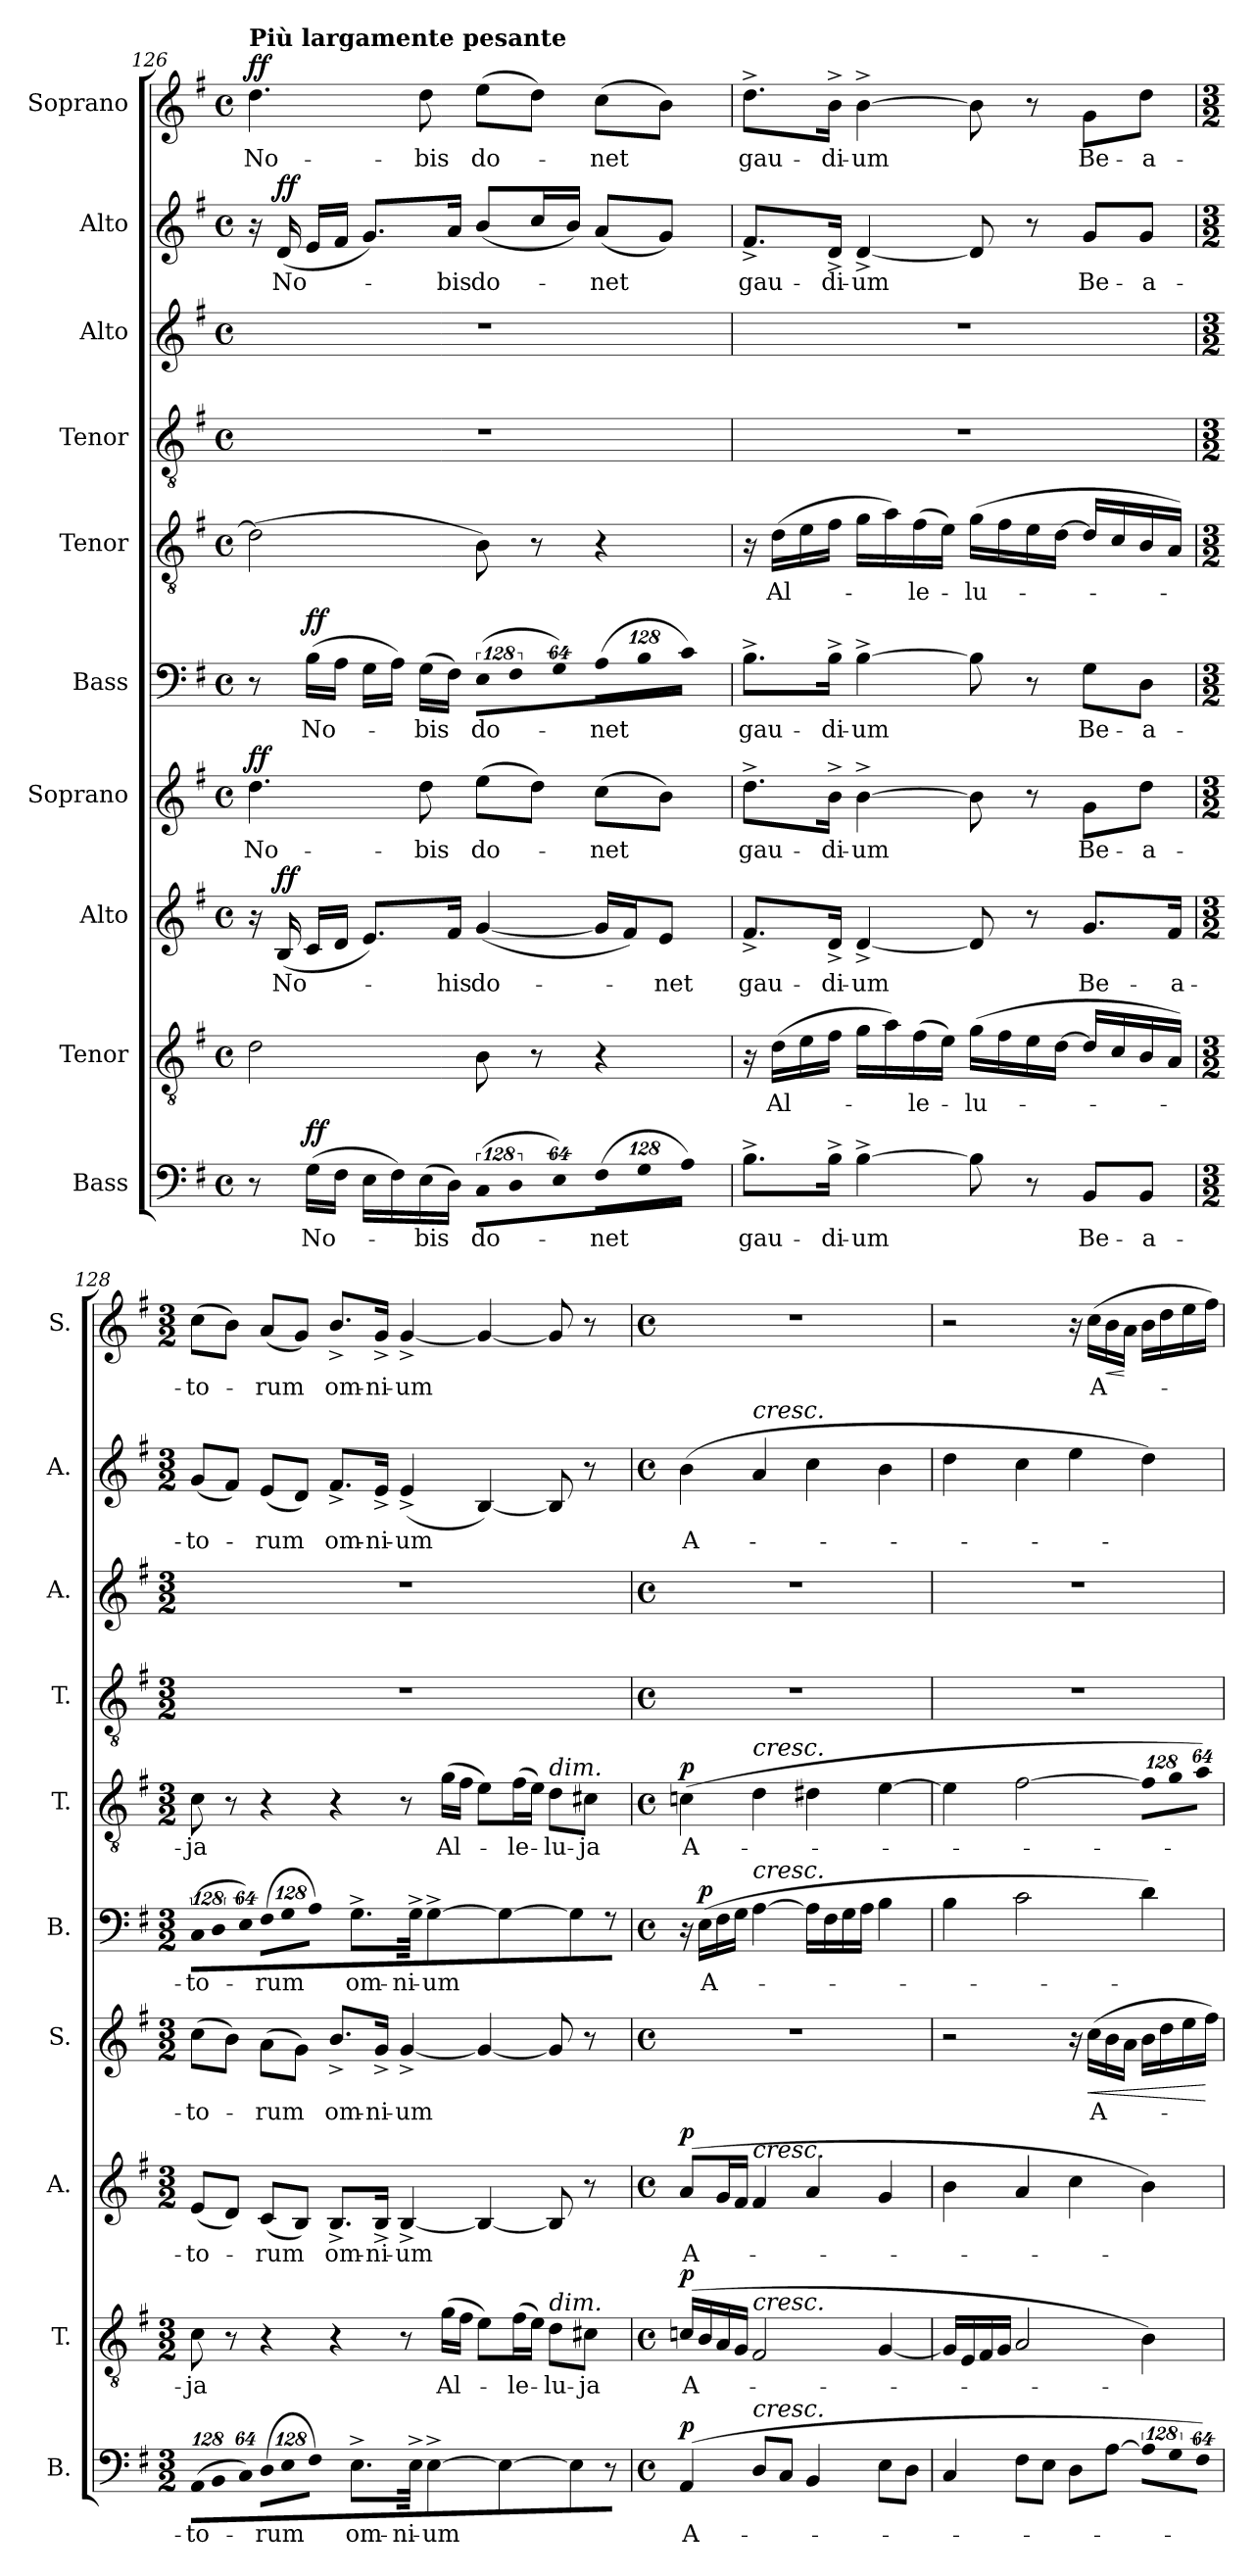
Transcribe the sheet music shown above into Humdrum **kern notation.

**kern	**text	**dynam	**kern	**text	**dynam	**kern	**text	**dynam	**kern	**text	**dynam	**kern	**text	**dynam	**kern	**text	**dynam	**kern	**kern	**kern	**text	**dynam	**kern	**text	**dynam
*part10	*part10	*part10	*part9	*part9	*part9	*part8	*part8	*part8	*part7	*part7	*part7	*part6	*part6	*part6	*part5	*part5	*part5	*part4	*part3	*part2	*part2	*part2	*part1	*part1	*part1
*staff10	*staff10	*staff10	*staff9	*staff9	*staff9	*staff8	*staff8	*staff8	*staff7	*staff7	*staff7	*staff6	*staff6	*staff6	*staff5	*staff5	*staff5	*staff4	*staff3	*staff2	*staff2	*staff2	*staff1	*staff1	*staff1
*I"Bass	*	*	*I"Tenor	*	*	*I"Alto	*	*	*I"Soprano	*	*	*I"Bass	*	*	*I"Tenor	*	*	*I"Tenor	*I"Alto	*I"Alto	*	*	*I"Soprano	*	*
*I'B.	*	*	*I'T.	*	*	*I'A.	*	*	*I'S.	*	*	*I'B.	*	*	*I'T.	*	*	*I'T.	*I'A.	*I'A.	*	*	*I'S.	*	*
*clefF4	*	*	*clefGv2	*	*	*clefG2	*	*	*clefG2	*	*	*clefF4	*	*	*clefGv2	*	*	*clefGv2	*clefG2	*clefG2	*	*	*clefG2	*	*
*	*	*	*ITrd7c12	*	*	*	*	*	*	*	*	*	*	*	*ITrd7c12	*	*	*ITrd7c12	*	*	*	*	*	*	*
*k[f#]	*	*	*k[f#]	*	*	*k[f#]	*	*	*k[f#]	*	*	*k[f#]	*	*	*k[f#]	*	*	*k[f#]	*k[f#]	*k[f#]	*	*	*k[f#]	*	*
*G:	*	*	*G:	*	*	*G:	*	*	*G:	*	*	*G:	*	*	*G:	*	*	*G:	*G:	*G:	*	*	*G:	*	*
*M4/4	*	*	*M4/4	*	*	*M4/4	*	*	*M4/4	*	*	*M4/4	*	*	*M4/4	*	*	*M4/4	*M4/4	*M4/4	*	*	*M4/4	*	*
*met(c)	*	*	*met(c)	*	*	*met(c)	*	*	*met(c)	*	*	*met(c)	*	*	*met(c)	*	*	*met(c)	*met(c)	*met(c)	*	*	*met(c)	*	*
=126	=126	=126	=126	=126	=126	=126	=126	=126	=126	=126	=126	=126	=126	=126	=126	=126	=126	=126	=126	=126	=126	=126	=126	=126	=126
!	!	!	!	!	!	!	!	!	!	!LO:LY:b:color=#000000	!	!	!	!	!	!	!	!	!	!	!	!	!	!	!
!	!	!	!	!	!	!	!	!	!	!	!	!	!	!	!	!	!	!	!	!	!	!	!LO:TX:a:B:t=Più largamente pesante	!	!
!	!	!	!	!	!	!	!	!	!	!	!	!	!	!	!	!	!	!	!	!	!	!	!	!LO:LY:b:color=#000000	!
8r	.	.	2Di\	.	.	16r	.	.	4.ddi\	No-	ff	8r	.	.	(2Di\]	.	.	1r	1r	16r	.	.	4.ddi\	No-	ff
!	!	!	!	!	!	!	!LO:LY:b:color=#000000	!	!	!	!	!	!	!	!	!	!	!	!	!	!	!	!	!	!
!	!	!	!	!	!	!	!	!	!	!	!	!	!	!	!	!	!	!	!	!	!LO:LY:b:color=#000000	!	!	!	!
.	.	.	.	.	.	(16Bi/	No-	ff	.	.	.	.	.	.	.	.	.	.	.	(16di/	No-	ff	.	.	.
!	!LO:LY:b:color=#000000	!	!	!	!	!	!	!	!	!	!	!	!	!	!	!	!	!	!	!	!	!	!	!	!
!	!	!	!	!	!	!	!	!	!	!	!	!	!LO:LY:b:color=#000000	!	!	!	!	!	!	!	!	!	!	!	!
(16Gi\LL	No-	ff	.	.	.	16ci/LL	.	.	.	.	.	(16Bi\LL	No-	ff	.	.	.	.	.	16ei/LL	.	.	.	.	.
16F#i\JJ	.	.	.	.	.	16di/JJ	.	.	.	.	.	16Ai\JJ	.	.	.	.	.	.	.	16f#i/JJ	.	.	.	.	.
16Ei\LL	.	.	.	.	.	8.ei/L)	.	.	.	.	.	16Gi\LL	.	.	.	.	.	.	.	8.gi/L)	.	.	.	.	.
16F#i\)	.	.	.	.	.	.	.	.	.	.	.	16Ai\JJ)	.	.	.	.	.	.	.	.	.	.	.	.	.
!	!LO:LY:b:color=#000000	!	!	!	!	!	!	!	!	!	!	!	!	!	!	!	!	!	!	!	!	!	!	!	!
!	!	!	!	!	!	!	!	!	!	!LO:LY:b:color=#000000	!	!	!	!	!	!	!	!	!	!	!	!	!	!	!
!	!	!	!	!	!	!	!	!	!	!	!	!	!LO:LY:b:color=#000000	!	!	!	!	!	!	!	!	!	!	!	!
!	!	!	!	!	!	!	!	!	!	!	!	!	!	!	!	!	!	!	!	!	!	!	!	!LO:LY:b:color=#000000	!
(16Ei\	-bis	.	.	.	.	.	.	.	8ddi\	-bis	.	(16Gi\LL	-bis	.	.	.	.	.	.	.	.	.	8ddi\	-bis	.
!	!	!	!	!	!	!	!LO:LY:b:color=#000000	!	!	!	!	!	!	!	!	!	!	!	!	!	!	!	!	!	!
!	!	!	!	!	!	!	!	!	!	!	!	!	!	!	!	!	!	!	!	!	!LO:LY:b:color=#000000	!	!	!	!
16Di\JJ)	.	.	.	.	.	16f#i/Jk	-his	.	.	.	.	16F#i\JJ)	.	.	.	.	.	.	.	16ai/Jk	-bis	.	.	.	.
!LO:N:vis=8	!	!	!	!	!	!	!	!	!	!	!	!	!	!	!	!	!	!	!	!	!	!	!	!	!
!	!LO:LY:b:color=#000000	!	!	!	!	!	!	!	!	!	!	!	!	!	!	!	!	!	!	!	!	!	!	!	!
!	!	!	!	!	!	!	!LO:LY:b:color=#000000	!	!	!	!	!	!	!	!	!	!	!	!	!	!	!	!	!	!
!	!	!	!	!	!	!	!	!	!	!LO:LY:b:color=#000000	!	!LO:N:vis=8	!	!	!	!	!	!	!	!	!	!	!	!	!
!	!	!	!	!	!	!	!	!	!	!	!	!	!LO:LY:b:color=#000000	!	!	!	!	!	!	!	!	!	!	!	!
!	!	!	!	!	!	!	!	!	!	!	!	!	!	!	!	!	!	!	!	!	!LO:LY:b:color=#000000	!	!	!	!
!	!	!	!	!	!	!	!	!	!	!	!	!	!	!	!	!	!	!	!	!	!	!	!	!LO:LY:b:color=#000000	!
(1024%85Ci\L	do-	.	8BBi\	.	.	([<4gi/	do-	.	(8eei\L	do-	.	(1024%85Ei\L	do-	.	8BBi\)	.	.	.	.	(8bi/L	do-	.	(8eei\L	do-	.
!LO:N:vis=8	!	!	!	!	!	!	!	!	!	!	!	!LO:N:vis=8	!	!	!	!	!	!	!	!	!	!	!	!	!
1024%85Di\	.	.	.	.	.	.	.	.	.	.	.	1024%85F#i\	.	.	.	.	.	.	.	.	.	.	.	.	.
.	.	.	8r	.	.	.	.	.	8ddi\J)	.	.	.	.	.	8r	.	.	.	.	16cci/L	.	.	8ddi\J)	.	.
!LO:N:vis=8	!	!	!	!	!	!	!	!	!	!	!	!LO:N:vis=8	!	!	!	!	!	!	!	!	!	!	!	!	!
512%43Ei\J)	.	.	.	.	.	.	.	.	.	.	.	512%43Gi\J)	.	.	.	.	.	.	.	.	.	.	.	.	.
.	.	.	.	.	.	.	.	.	.	.	.	.	.	.	.	.	.	.	.	16bi/JJ)	.	.	.	.	.
!LO:N:vis=8	!	!	!	!	!	!	!	!	!	!	!	!	!	!	!	!	!	!	!	!	!	!	!	!	!
!	!LO:LY:b:color=#000000	!	!	!	!	!	!	!	!	!	!	!	!	!	!	!	!	!	!	!	!	!	!	!	!
!	!	!	!	!	!	!	!	!	!	!LO:LY:b:color=#000000	!	!LO:N:vis=8	!	!	!	!	!	!	!	!	!	!	!	!	!
!	!	!	!	!	!	!	!	!	!	!	!	!	!LO:LY:b:color=#000000	!	!	!	!	!	!	!	!	!	!	!	!
!	!	!	!	!	!	!	!	!	!	!	!	!	!	!	!	!	!	!	!	!	!LO:LY:b:color=#000000	!	!	!	!
!	!	!	!	!	!	!	!	!	!	!	!	!	!	!	!	!	!	!	!	!	!	!	!	!LO:LY:b:color=#000000	!
(1024%85F#i\L	-net	.	4r	.	.	16gi/LL]	.	.	(8cci\L	-net	.	(1024%85Ai\L	-net	.	4r	.	.	.	.	(8ai/L	-net	.	(8cci\L	-net	.
.	.	.	.	.	.	16f#i/J)	.	.	.	.	.	.	.	.	.	.	.	.	.	.	.	.	.	.	.
!LO:N:vis=8	!	!	!	!	!	!	!	!	!	!	!	!LO:N:vis=8	!	!	!	!	!	!	!	!	!	!	!	!	!
1024%85Gi\	.	.	.	.	.	.	.	.	.	.	.	1024%85Bi\	.	.	.	.	.	.	.	.	.	.	.	.	.
!	!	!	!	!	!	!	!LO:LY:b:color=#000000	!	!	!	!	!	!	!	!	!	!	!	!	!	!	!	!	!	!
.	.	.	.	.	.	8ei/J	-net	.	8bi\J)	.	.	.	.	.	.	.	.	.	.	8gi/J)	.	.	8bi\J)	.	.
!LO:N:vis=8	!	!	!	!	!	!	!	!	!	!	!	!LO:N:vis=8	!	!	!	!	!	!	!	!	!	!	!	!	!
512%43Ai\J)	.	.	.	.	.	.	.	.	.	.	.	512%43ci\J)	.	.	.	.	.	.	.	.	.	.	.	.	.
!!LO:PB:g=z
=127	=127	=127	=127	=127	=127	=127	=127	=127	=127	=127	=127	=127	=127	=127	=127	=127	=127	=127	=127	=127	=127	=127	=127	=127	=127
!	!LO:LY:b:color=#000000	!	!	!	!	!	!	!	!	!	!	!	!	!	!	!	!	!	!	!	!	!	!	!	!
!	!	!	!	!	!	!	!LO:LY:b:color=#000000	!	!	!	!	!	!	!	!	!	!	!	!	!	!	!	!	!	!
!	!	!	!	!	!	!	!	!	!	!LO:LY:b:color=#000000	!	!	!	!	!	!	!	!	!	!	!	!	!	!	!
!	!	!	!	!	!	!	!	!	!	!	!	!	!LO:LY:b:color=#000000	!	!	!	!	!	!	!	!	!	!	!	!
!	!	!	!	!	!	!	!	!	!	!	!	!	!	!	!	!	!	!	!	!	!LO:LY:b:color=#000000	!	!	!	!
!	!	!	!	!	!	!	!	!	!	!	!	!	!	!	!	!	!	!	!	!	!	!	!	!LO:LY:b:color=#000000	!
8.B^i\L	gau-	.	16r	.	.	8.f#^i/L	gau-	.	8.dd^i\L	gau-	.	8.B^i\L	gau-	.	16r	.	.	1r	1r	8.f#^i/L	gau-	.	8.dd^i\L	gau-	.
!	!	!	!	!LO:LY:b:color=#000000	!	!	!	!	!	!	!	!	!	!	!	!	!	!	!	!	!	!	!	!	!
!	!	!	!	!	!	!	!	!	!	!	!	!	!	!	!	!LO:LY:b:color=#000000	!	!	!	!	!	!	!	!	!
.	.	.	(16Di\LL	Al-	.	.	.	.	.	.	.	.	.	.	(16Di\LL	Al-	.	.	.	.	.	.	.	.	.
.	.	.	16Ei\	.	.	.	.	.	.	.	.	.	.	.	16Ei\	.	.	.	.	.	.	.	.	.	.
!	!LO:LY:b:color=#000000	!	!	!	!	!	!	!	!	!	!	!	!	!	!	!	!	!	!	!	!	!	!	!	!
!	!	!	!	!	!	!	!LO:LY:b:color=#000000	!	!	!	!	!	!	!	!	!	!	!	!	!	!	!	!	!	!
!	!	!	!	!	!	!	!	!	!	!LO:LY:b:color=#000000	!	!	!	!	!	!	!	!	!	!	!	!	!	!	!
!	!	!	!	!	!	!	!	!	!	!	!	!	!LO:LY:b:color=#000000	!	!	!	!	!	!	!	!	!	!	!	!
!	!	!	!	!	!	!	!	!	!	!	!	!	!	!	!	!	!	!	!	!	!LO:LY:b:color=#000000	!	!	!	!
!	!	!	!	!	!	!	!	!	!	!	!	!	!	!	!	!	!	!	!	!	!	!	!	!LO:LY:b:color=#000000	!
16B^i\Jk	-di-	.	16F#i\JJ	.	.	16d^i/Jk	-di-	.	16b^i\Jk	-di-	.	16B^i\Jk	-di-	.	16F#i\JJ	.	.	.	.	16d^i/Jk	-di-	.	16b^i\Jk	-di-	.
!	!LO:LY:b:color=#000000	!	!	!	!	!	!	!	!	!	!	!	!	!	!	!	!	!	!	!	!	!	!	!	!
!	!	!	!	!	!	!	!LO:LY:b:color=#000000	!	!	!	!	!	!	!	!	!	!	!	!	!	!	!	!	!	!
!	!	!	!	!	!	!	!	!	!	!LO:LY:b:color=#000000	!	!	!	!	!	!	!	!	!	!	!	!	!	!	!
!	!	!	!	!	!	!	!	!	!	!	!	!	!LO:LY:b:color=#000000	!	!	!	!	!	!	!	!	!	!	!	!
!	!	!	!	!	!	!	!	!	!	!	!	!	!	!	!	!	!	!	!	!	!LO:LY:b:color=#000000	!	!	!	!
!	!	!	!	!	!	!	!	!	!	!	!	!	!	!	!	!	!	!	!	!	!	!	!	!LO:LY:b:color=#000000	!
[>4B^i\	-um	.	16Gi\LL	.	.	[<4d^i/	-um	.	[>4b^i\	-um	.	[>4B^i\	-um	.	16Gi\LL	.	.	.	.	[<4d^i/	-um	.	[>4b^i\	-um	.
.	.	.	16Ai\)	.	.	.	.	.	.	.	.	.	.	.	16Ai\)	.	.	.	.	.	.	.	.	.	.
!	!	!	!	!LO:LY:b:color=#000000	!	!	!	!	!	!	!	!	!	!	!	!	!	!	!	!	!	!	!	!	!
!	!	!	!	!	!	!	!	!	!	!	!	!	!	!	!	!LO:LY:b:color=#000000	!	!	!	!	!	!	!	!	!
.	.	.	(16F#i\	-le-	.	.	.	.	.	.	.	.	.	.	(16F#i\	-le-	.	.	.	.	.	.	.	.	.
.	.	.	16Ei\JJ)	.	.	.	.	.	.	.	.	.	.	.	16Ei\JJ)	.	.	.	.	.	.	.	.	.	.
!	!	!	!	!LO:LY:b:color=#000000	!	!	!	!	!	!	!	!	!	!	!	!	!	!	!	!	!	!	!	!	!
!	!	!	!	!	!	!	!	!	!	!	!	!	!	!	!	!LO:LY:b:color=#000000	!	!	!	!	!	!	!	!	!
8Bi\]	.	.	(16Gi\LL	-lu-	.	8di/]	.	.	8bi\]	.	.	8Bi\]	.	.	(16Gi\LL	-lu-	.	.	.	8di/]	.	.	8bi\]	.	.
.	.	.	16F#i\	.	.	.	.	.	.	.	.	.	.	.	16F#i\	.	.	.	.	.	.	.	.	.	.
8r	.	.	16Ei\	.	.	8r	.	.	8r	.	.	8r	.	.	16Ei\	.	.	.	.	8r	.	.	8r	.	.
.	.	.	[>16Di\JJ	.	.	.	.	.	.	.	.	.	.	.	[>16Di\JJ	.	.	.	.	.	.	.	.	.	.
!	!LO:LY:b:color=#000000	!	!	!	!	!	!	!	!	!	!	!	!	!	!	!	!	!	!	!	!	!	!	!	!
!	!	!	!	!	!	!	!LO:LY:b:color=#000000	!	!	!	!	!	!	!	!	!	!	!	!	!	!	!	!	!	!
!	!	!	!	!	!	!	!	!	!	!LO:LY:b:color=#000000	!	!	!	!	!	!	!	!	!	!	!	!	!	!	!
!	!	!	!	!	!	!	!	!	!	!	!	!	!LO:LY:b:color=#000000	!	!	!	!	!	!	!	!	!	!	!	!
!	!	!	!	!	!	!	!	!	!	!	!	!	!	!	!	!	!	!	!	!	!LO:LY:b:color=#000000	!	!	!	!
!	!	!	!	!	!	!	!	!	!	!	!	!	!	!	!	!	!	!	!	!	!	!	!	!LO:LY:b:color=#000000	!
8BBi/L	Be-	.	16Di/LL]	.	.	8.gi/L	Be-	.	8gi\L	Be-	.	8Gi\L	Be-	.	16Di/LL]	.	.	.	.	8gi/L	Be-	.	8gi\L	Be-	.
.	.	.	16Ci/	.	.	.	.	.	.	.	.	.	.	.	16Ci/	.	.	.	.	.	.	.	.	.	.
!	!LO:LY:b:color=#000000	!	!	!	!	!	!	!	!	!	!	!	!	!	!	!	!	!	!	!	!	!	!	!	!
!	!	!	!	!	!	!	!	!	!	!LO:LY:b:color=#000000	!	!	!	!	!	!	!	!	!	!	!	!	!	!	!
!	!	!	!	!	!	!	!	!	!	!	!	!	!LO:LY:b:color=#000000	!	!	!	!	!	!	!	!	!	!	!	!
!	!	!	!	!	!	!	!	!	!	!	!	!	!	!	!	!	!	!	!	!	!LO:LY:b:color=#000000	!	!	!	!
!	!	!	!	!	!	!	!	!	!	!	!	!	!	!	!	!	!	!	!	!	!	!	!	!LO:LY:b:color=#000000	!
8BBi/J	-a-	.	16BBi/	.	.	.	.	.	8ddi\J	-a-	.	8Di\J	-a-	.	16BBi/	.	.	.	.	8gi/J	-a-	.	8ddi\J	-a-	.
!	!	!	!	!	!	!	!LO:LY:b:color=#000000	!	!	!	!	!	!	!	!	!	!	!	!	!	!	!	!	!	!
.	.	.	16AAi/JJ)	.	.	16f#i/Jk	-a-	.	.	.	.	.	.	.	16AAi/JJ)	.	.	.	.	.	.	.	.	.	.
=128	=128	=128	=128	=128	=128	=128	=128	=128	=128	=128	=128	=128	=128	=128	=128	=128	=128	=128	=128	=128	=128	=128	=128	=128	=128
*M3/2	*	*	*M3/2	*	*	*M3/2	*	*	*M3/2	*	*	*M3/2	*	*	*M3/2	*	*	*M3/2	*M3/2	*M3/2	*	*	*M3/2	*	*
*Xbrackettup	*	*	*	*	*	*	*	*	*	*	*	*	*	*	*	*	*	*	*	*	*	*	*	*	*
!LO:N:vis=8	!	!	!	!	!	!	!	!	!	!	!	!	!	!	!	!	!	!	!	!	!	!	!	!	!
!	!LO:LY:b:color=#000000	!	!	!	!	!	!	!	!	!	!	!	!	!	!	!	!	!	!	!	!	!	!	!	!
!	!	!	!	!LO:LY:b:color=#000000	!	!	!	!	!	!	!	!	!	!	!	!	!	!	!	!	!	!	!	!	!
!	!	!	!	!	!	!	!LO:LY:b:color=#000000	!	!	!	!	!	!	!	!	!	!	!	!	!	!	!	!	!	!
!	!	!	!	!	!	!	!	!	!	!LO:LY:b:color=#000000	!	!LO:N:vis=8	!	!	!	!	!	!	!	!	!	!	!	!	!
!	!	!	!	!	!	!	!	!	!	!	!	!	!LO:LY:b:color=#000000	!	!	!	!	!	!	!	!	!	!	!	!
!	!	!	!	!	!	!	!	!	!	!	!	!	!	!	!	!LO:LY:b:color=#000000	!	!LO:N:vis=1	!LO:N:vis=1	!	!	!	!	!	!
!	!	!	!	!	!	!	!	!	!	!	!	!	!	!	!	!	!	!	!	!	!LO:LY:b:color=#000000	!	!	!	!
!	!	!	!	!	!	!	!	!	!	!	!	!	!	!	!	!	!	!	!	!	!	!	!	!LO:LY:b:color=#000000	!
(1024%85AAi/L	-to-	.	8Ci\	-ja	.	(8ei/L	-to-	.	(8cci\L	-to-	.	(1024%85Ci\L	-to-	.	8Ci\	-ja	.	1.r	1.r	(8gi/L	-to-	.	(8cci\L	-to-	.
!LO:N:vis=8	!	!	!	!	!	!	!	!	!	!	!	!LO:N:vis=8	!	!	!	!	!	!	!	!	!	!	!	!	!
1024%85BBi/	.	.	.	.	.	.	.	.	.	.	.	1024%85Di\	.	.	.	.	.	.	.	.	.	.	.	.	.
.	.	.	8r	.	.	8di/J)	.	.	8bi\J)	.	.	.	.	.	8r	.	.	.	.	8f#i/J)	.	.	8bi\J)	.	.
!LO:N:vis=8	!	!	!	!	!	!	!	!	!	!	!	!LO:N:vis=8	!	!	!	!	!	!	!	!	!	!	!	!	!
512%43Ci/J)	.	.	.	.	.	.	.	.	.	.	.	512%43Ei\J)	.	.	.	.	.	.	.	.	.	.	.	.	.
*brackettup	*	*	*	*	*	*	*	*	*	*	*	*	*	*	*	*	*	*	*	*	*	*	*	*	*
!LO:N:vis=8	!	!	!	!	!	!	!	!	!	!	!	!	!	!	!	!	!	!	!	!	!	!	!	!	!
!	!LO:LY:b:color=#000000	!	!	!	!	!	!	!	!	!	!	!	!	!	!	!	!	!	!	!	!	!	!	!	!
!	!	!	!	!	!	!	!LO:LY:b:color=#000000	!	!	!	!	!	!	!	!	!	!	!	!	!	!	!	!	!	!
!	!	!	!	!	!	!	!	!	!	!LO:LY:b:color=#000000	!	!LO:N:vis=8	!	!	!	!	!	!	!	!	!	!	!	!	!
!	!	!	!	!	!	!	!	!	!	!	!	!	!LO:LY:b:color=#000000	!	!	!	!	!	!	!	!	!	!	!	!
!	!	!	!	!	!	!	!	!	!	!	!	!	!	!	!	!	!	!	!	!	!LO:LY:b:color=#000000	!	!	!	!
!	!	!	!	!	!	!	!	!	!	!	!	!	!	!	!	!	!	!	!	!	!	!	!	!LO:LY:b:color=#000000	!
(1024%85Di\L	-rum	.	4r	.	.	(8ci/L	-rum	.	(8ai\L	-rum	.	(1024%85F#i\L	-rum	.	4r	.	.	.	.	(8ei/L	-rum	.	(8ai/L	-rum	.
!LO:N:vis=8	!	!	!	!	!	!	!	!	!	!	!	!LO:N:vis=8	!	!	!	!	!	!	!	!	!	!	!	!	!
1024%85Ei\	.	.	.	.	.	.	.	.	.	.	.	1024%85Gi\	.	.	.	.	.	.	.	.	.	.	.	.	.
.	.	.	.	.	.	8Bi/J)	.	.	8gi\J)	.	.	.	.	.	.	.	.	.	.	8di/J)	.	.	8gi/J)	.	.
!LO:N:vis=8	!	!	!	!	!	!	!	!	!	!	!	!LO:N:vis=8	!	!	!	!	!	!	!	!	!	!	!	!	!
512%43F#i\J)	.	.	.	.	.	.	.	.	.	.	.	512%43Ai\J)	.	.	.	.	.	.	.	.	.	.	.	.	.
!	!LO:LY:b:color=#000000	!	!	!	!	!	!	!	!	!	!	!	!	!	!	!	!	!	!	!	!	!	!	!	!
!	!	!	!	!	!	!	!LO:LY:b:color=#000000	!	!	!	!	!	!	!	!	!	!	!	!	!	!	!	!	!	!
!	!	!	!	!	!	!	!	!	!	!LO:LY:b:color=#000000	!	!	!	!	!	!	!	!	!	!	!	!	!	!	!
!	!	!	!	!	!	!	!	!	!	!	!	!	!LO:LY:b:color=#000000	!	!	!	!	!	!	!	!	!	!	!	!
!	!	!	!	!	!	!	!	!	!	!	!	!	!	!	!	!	!	!	!	!	!LO:LY:b:color=#000000	!	!	!	!
!	!	!	!	!	!	!	!	!	!	!	!	!	!	!	!	!	!	!	!	!	!	!	!	!LO:LY:b:color=#000000	!
8.E^i\L	om-	.	4r	.	.	8.B^i/L	om-	.	8.b^i/L	om-	.	8.G^i\L	om-	.	4r	.	.	.	.	8.f#^i/L	om-	.	8.b^i/L	om-	.
!	!LO:LY:b:color=#000000	!	!	!	!	!	!	!	!	!	!	!	!	!	!	!	!	!	!	!	!	!	!	!	!
!	!	!	!	!	!	!	!LO:LY:b:color=#000000	!	!	!	!	!	!	!	!	!	!	!	!	!	!	!	!	!	!
!	!	!	!	!	!	!	!	!	!	!LO:LY:b:color=#000000	!	!	!	!	!	!	!	!	!	!	!	!	!	!	!
!	!	!	!	!	!	!	!	!	!	!	!	!	!LO:LY:b:color=#000000	!	!	!	!	!	!	!	!	!	!	!	!
!	!	!	!	!	!	!	!	!	!	!	!	!	!	!	!	!	!	!	!	!	!LO:LY:b:color=#000000	!	!	!	!
!	!	!	!	!	!	!	!	!	!	!	!	!	!	!	!	!	!	!	!	!	!	!	!	!LO:LY:b:color=#000000	!
16E^i\Jk	-ni-	.	.	.	.	16B^i/Jk	-ni-	.	16g^i/Jk	-ni-	.	16G^i\Jk	-ni-	.	.	.	.	.	.	16e^i/Jk	-ni-	.	16g^i/Jk	-ni-	.
!	!LO:LY:b:color=#000000	!	!	!	!	!	!	!	!	!	!	!	!	!	!	!	!	!	!	!	!	!	!	!	!
!	!	!	!	!	!	!	!LO:LY:b:color=#000000	!	!	!	!	!	!	!	!	!	!	!	!	!	!	!	!	!	!
!	!	!	!	!	!	!	!	!	!	!LO:LY:b:color=#000000	!	!	!	!	!	!	!	!	!	!	!	!	!	!	!
!	!	!	!	!	!	!	!	!	!	!	!	!	!LO:LY:b:color=#000000	!	!	!	!	!	!	!	!	!	!	!	!
!	!	!	!	!	!	!	!	!	!	!	!	!	!	!	!	!	!	!	!	!	!LO:LY:b:color=#000000	!	!	!	!
!	!	!	!	!	!	!	!	!	!	!	!	!	!	!	!	!	!	!	!	!	!	!	!	!LO:LY:b:color=#000000	!
[>4E^i\	-um	.	8r	.	.	[<4B^i/	-um	.	[<4g^i/	-um	.	[>4G^i\	-um	.	8r	.	.	.	.	(4e^i/	-um	.	[<4g^i/	-um	.
!	!	!	!	!LO:LY:b:color=#000000	!	!	!	!	!	!	!	!	!	!	!	!	!	!	!	!	!	!	!	!	!
!	!	!	!	!	!	!	!	!	!	!	!	!	!	!	!	!LO:LY:b:color=#000000	!	!	!	!	!	!	!	!	!
.	.	.	(16Gi\LL	Al-	.	.	.	.	.	.	.	.	.	.	(16Gi\LL	Al-	.	.	.	.	.	.	.	.	.
.	.	.	16F#i\JJ	.	.	.	.	.	.	.	.	.	.	.	16F#i\JJ	.	.	.	.	.	.	.	.	.	.
4Ei\_>	.	.	8Ei\L)	.	.	4Bi/_<	.	.	4gi/_<	.	.	4Gi\_>	.	.	8Ei\L)	.	.	.	.	[<4Bi/)	.	.	4gi/_<	.	.
!	!	!	!	!LO:LY:b:color=#000000	!	!	!	!	!	!	!	!	!	!	!	!	!	!	!	!	!	!	!	!	!
!	!	!	!	!	!	!	!	!	!	!	!	!	!	!	!	!LO:LY:b:color=#000000	!	!	!	!	!	!	!	!	!
.	.	.	(16F#i\L	-le-	.	.	.	.	.	.	.	.	.	.	(16F#i\L	-le-	.	.	.	.	.	.	.	.	.
.	.	.	16Ei\JJ)	.	.	.	.	.	.	.	.	.	.	.	16Ei\JJ)	.	.	.	.	.	.	.	.	.	.
!	!	!	!	!LO:LY:b:color=#000000	!	!	!	!	!	!	!	!	!	!	!	!	!	!	!	!	!	!	!	!	!
!	!	!	!	!	!	!	!	!	!	!	!	!	!	!	!LO:TX:a:i:t=dim.	!	!	!	!	!	!	!	!	!	!
!	!	!	!LO:TX:a:i:t=dim.	!	!	!	!	!	!	!	!	!	!	!	!	!	!	!	!	!	!	!	!	!	!
!	!	!	!	!	!	!	!	!	!	!	!	!	!	!	!	!LO:LY:b:color=#000000	!	!	!	!	!	!	!	!	!
8Ei\]	.	.	8Di\L	-lu-	.	8Bi/]	.	.	8gi/]	.	.	8Gi\]	.	.	8Di\L	-lu-	.	.	.	8Bi/]	.	.	8gi/]	.	.
!	!	!	!	!LO:LY:b:color=#000000	!	!	!	!	!	!	!	!	!	!	!	!	!	!	!	!	!	!	!	!	!
!	!	!	!	!	!	!	!	!	!	!	!	!	!	!	!	!LO:LY:b:color=#000000	!	!	!	!	!	!	!	!	!
8r	.	.	8C#Xi\J	-ja	.	8r	.	.	8r	.	.	8r	.	.	8C#Xi\J	-ja	.	.	.	8r	.	.	8r	.	.
=129	=129	=129	=129	=129	=129	=129	=129	=129	=129	=129	=129	=129	=129	=129	=129	=129	=129	=129	=129	=129	=129	=129	=129	=129	=129
*M4/4	*	*	*M4/4	*	*	*M4/4	*	*	*M4/4	*	*	*M4/4	*	*	*M4/4	*	*	*M4/4	*M4/4	*M4/4	*	*	*M4/4	*	*
*met(c)	*	*	*met(c)	*	*	*met(c)	*	*	*met(c)	*	*	*met(c)	*	*	*met(c)	*	*	*met(c)	*met(c)	*met(c)	*	*	*met(c)	*	*
!	!LO:LY:b:color=#000000	!	!	!	!	!	!	!	!	!	!	!	!	!	!	!	!	!	!	!	!	!	!	!	!
!	!	!	!	!LO:LY:b:color=#000000	!	!	!	!	!	!	!	!	!	!	!	!	!	!	!	!	!	!	!	!	!
!	!	!	!	!	!	!	!LO:LY:b:color=#000000	!	!	!	!	!	!	!	!	!	!	!	!	!	!	!	!	!	!
!	!	!	!	!	!	!	!	!	!	!	!	!	!	!	!	!LO:LY:b:color=#000000	!	!	!	!	!	!	!	!	!
!	!	!	!	!	!	!	!	!	!	!	!	!	!	!	!	!	!	!	!	!	!LO:LY:b:color=#000000	!	!	!	!
(4AAi/	A-	p	(16Cni/LL	A-	p	(8ai/L	A-	p	1r	.	.	16r	.	.	(4Cni\	A-	p	1r	1r	(4bi\	A-	.	1r	.	.
!	!	!	!	!	!	!	!	!	!	!	!	!	!LO:LY:b:color=#000000	!	!	!	!	!	!	!	!	!	!	!	!
.	.	.	16BBi/	.	.	.	.	.	.	.	.	(16Ei\LL	A-	p	.	.	.	.	.	.	.	.	.	.	.
.	.	.	16AAi/	.	.	16gi/L	.	.	.	.	.	16F#i\	.	.	.	.	.	.	.	.	.	.	.	.	.
.	.	.	16GGi/JJ	.	.	16f#i/JJ	.	.	.	.	.	16Gi\JJ	.	.	.	.	.	.	.	.	.	.	.	.	.
!	!	!	!	!	!	!	!	!	!	!	!	!	!	!	!	!	!	!	!	!LO:TX:a:i:t=cresc.	!	!	!	!	!
!	!	!	!	!	!	!	!	!	!	!	!	!	!	!	!LO:TX:a:i:t=cresc.	!	!	!	!	!	!	!	!	!	!
!	!	!	!	!	!	!	!	!	!	!	!	!LO:TX:a:i:t=cresc.	!	!	!	!	!	!	!	!	!	!	!	!	!
!	!	!	!	!	!	!LO:TX:a:i:t=cresc.	!	!	!	!	!	!	!	!	!	!	!	!	!	!	!	!	!	!	!
!	!	!	!LO:TX:a:i:t=cresc.	!	!	!	!	!	!	!	!	!	!	!	!	!	!	!	!	!	!	!	!	!	!
!LO:TX:a:i:t=cresc.	!	!	!	!	!	!	!	!	!	!	!	!	!	!	!	!	!	!	!	!	!	!	!	!	!
8Di/L	.	.	2FF#i/	.	.	4f#i/	.	.	.	.	.	[>4Ai\	.	.	4Di\	.	.	.	.	4ai/	.	.	.	.	.
8Ci/J	.	.	.	.	.	.	.	.	.	.	.	.	.	.	.	.	.	.	.	.	.	.	.	.	.
4BBi/	.	.	.	.	.	4ai/	.	.	.	.	.	16Ai\LL]	.	.	4D#Xi\	.	.	.	.	4cci\	.	.	.	.	.
.	.	.	.	.	.	.	.	.	.	.	.	16F#i\	.	.	.	.	.	.	.	.	.	.	.	.	.
.	.	.	.	.	.	.	.	.	.	.	.	16Gi\	.	.	.	.	.	.	.	.	.	.	.	.	.
.	.	.	.	.	.	.	.	.	.	.	.	16Ai\JJ	.	.	.	.	.	.	.	.	.	.	.	.	.
8Ei\L	.	.	[<4GGi/	.	.	4gi/	.	.	.	.	.	4Bi\	.	.	[>4Ei\	.	.	.	.	4bi\	.	.	.	.	.
8Di\J	.	.	.	.	.	.	.	.	.	.	.	.	.	.	.	.	.	.	.	.	.	.	.	.	.
!!LO:PB:g=z
=130	=130	=130	=130	=130	=130	=130	=130	=130	=130	=130	=130	=130	=130	=130	=130	=130	=130	=130	=130	=130	=130	=130	=130	=130	=130
4Ci/	.	.	16GGi/LL]	.	.	4bi\	.	.	2r	.	.	4Bi\	.	.	4Ei\]	.	.	1r	1r	4ddi\	.	.	2r	.	.
.	.	.	16EEi/	.	.	.	.	.	.	.	.	.	.	.	.	.	.	.	.	.	.	.	.	.	.
.	.	.	16FF#i/	.	.	.	.	.	.	.	.	.	.	.	.	.	.	.	.	.	.	.	.	.	.
.	.	.	16GGi/JJ	.	.	.	.	.	.	.	.	.	.	.	.	.	.	.	.	.	.	.	.	.	.
8F#i\L	.	.	2AAi/	.	.	4ai/	.	.	.	.	.	2ci\	.	.	[>2F#i\	.	.	.	.	4cci\	.	.	.	.	.
8Ei\J	.	.	.	.	.	.	.	.	.	.	.	.	.	.	.	.	.	.	.	.	.	.	.	.	.
8Di\L	.	.	.	.	.	4cci\	.	.	16r	.	.	.	.	.	.	.	.	.	.	4eei\	.	.	16r	.	.
!	!	!	!	!	!	!	!	!	!	!LO:LY:b:color=#000000	!LO:HP:b	!	!	!	!	!	!	!	!	!	!	!	!	!	!
!	!	!	!	!	!	!	!	!	!	!	!	!	!	!	!	!	!	!	!	!	!	!	!	!LO:LY:b:color=#000000	!
.	.	.	.	.	.	.	.	.	(16cci\LL	A-	<	.	.	.	.	.	.	.	.	.	.	.	(16cci\LL	A-	.
!	!	!	!	!	!	!	!	!	!	!	!	!	!	!	!	!	!	!	!	!	!	!	!	!	!LO:HP:b
[>8Ai\J	.	.	.	.	.	.	.	.	16bi\	.	.	.	.	.	.	.	.	.	.	.	.	.	16bi\	.	<
.	.	.	.	.	.	.	.	.	16ai\JJ	.	.	.	.	.	.	.	.	.	.	.	.	.	16ai\JJ	.	[
!LO:N:vis=8	!	!	!	!	!	!	!	!	!	!	!	!	!	!	!	!	!	!	!	!	!	!	!	!	!
*	*	*	*	*	*	*	*	*	*	*	*	*	*	*	*Xbrackettup	*	*	*	*	*	*	*	*	*	*
!	!	!	!	!	!	!	!	!	!	!	!	!	!	!	!LO:N:vis=8	!	!	!	!	!	!	!	!	!	!
1024%85Ai\L]	.	.	4BBi\)	.	.	4bi\)	.	.	16bi\LL	.	.	4di\)	.	.	1024%85F#i\L]	.	.	.	.	4ddi\)	.	.	16bi\LL	.	.
.	.	.	.	.	.	.	.	.	16ddi\	.	.	.	.	.	.	.	.	.	.	.	.	.	16ddi\	.	.
!LO:N:vis=8	!	!	!	!	!	!	!	!	!	!	!	!	!	!	!LO:N:vis=8	!	!	!	!	!	!	!	!	!	!
1024%85Gi\	.	.	.	.	.	.	.	.	.	.	.	.	.	.	1024%85Gi\	.	.	.	.	.	.	.	.	.	.
.	.	.	.	.	.	.	.	.	16eei\	.	.	.	.	.	.	.	.	.	.	.	.	.	16eei\	.	.
!LO:N:vis=8	!	!	!	!	!	!	!	!	!	!	!	!	!	!	!LO:N:vis=8	!	!	!	!	!	!	!	!	!	!
512%43F#i\J)	.	.	.	.	.	.	.	.	.	.	.	.	.	.	512%43Ai\J)	.	.	.	.	.	.	.	.	.	.
.	.	.	.	.	.	.	.	.	16ff#i\JJ)	.	[	.	.	.	.	.	.	.	.	.	.	.	16ff#i\JJ)	.	.
=	=	=	=	=	=	=	=	=	=	=	=	=	=	=	=	=	=	=	=	=	=	=	=	=	=
*-	*-	*-	*-	*-	*-	*-	*-	*-	*-	*-	*-	*-	*-	*-	*-	*-	*-	*-	*-	*-	*-	*-	*-	*-	*-
